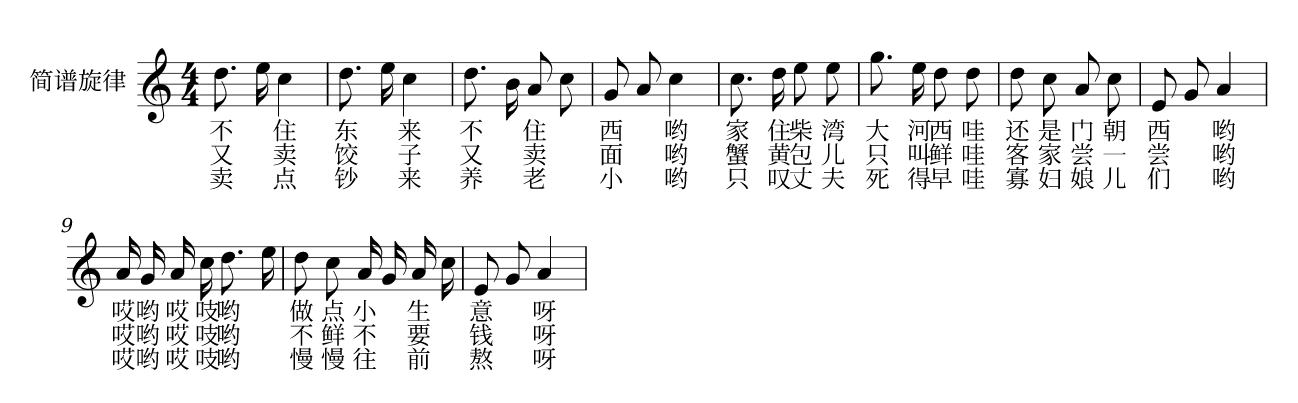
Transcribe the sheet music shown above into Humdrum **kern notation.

**kern	**text	**text	**text
*part1	*part1	*part1	*part1
*staff1	*staff1	*staff1	*staff1
*I"简谱旋律	*	*	*
*k[]	*	*	*
*M4/4	*	*	*
=1	=1	=1	=1
8.dd	不	又	卖
16ee	.	.	.
4cc	住	卖	点
=2	=2	=2	=2
8.dd	东	饺	钞
16ee	.	.	.
4cc	来	子	来
=3	=3	=3	=3
8.dd	不	又	养
16b	.	.	.
8a	住	卖	老
8cc	.	.	.
=4	=4	=4	=4
8g	西	面	小
8a	.	.	.
4cc	哟	哟	哟
=5	=5	=5	=5
8.cc	家	蟹	只
16dd	住	黄	叹
8ee	柴	包	丈
8ee	湾	儿	夫
=6	=6	=6	=6
8.gg	大	只	死
16ee	河	叫	得
8dd	西	鲜	早
8dd	哇	哇	哇
=7	=7	=7	=7
8dd	还	客	寡
8cc	是	家	妇
8a	门	尝	娘
8cc	朝	一	儿
=8	=8	=8	=8
8e	西	尝	们
8g	.	.	.
4a	哟	哟	哟
=9	=9	=9	=9
16a	哎	哎	哎
16g	哟	哟	哟
16a	哎	哎	哎
16cc	吱	吱	吱
8.dd	哟	哟	哟
16ee	.	.	.
=10	=10	=10	=10
8dd	做	不	慢
8cc	点	鲜	慢
16a	小	不	往
16g	.	.	.
16a	生	要	前
16cc	.	.	.
=11	=11	=11	=11
8e	意	钱	熬
8g	.	.	.
4a	呀	呀	呀
=	=	=	=
*-	*-	*-	*-
